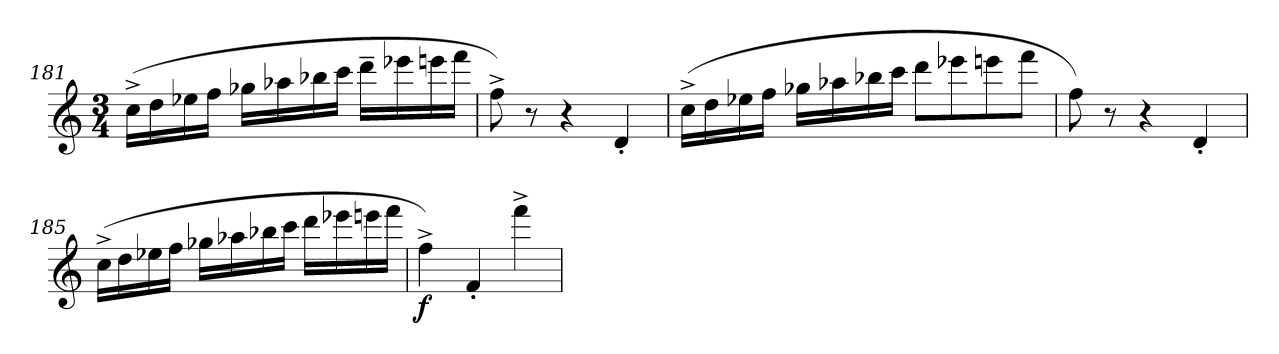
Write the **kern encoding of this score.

**kern	**dynam
*part1	*part1
*staff1	*staff1
*clefG2	*
*k[]	*
*M3/4	*
=181	=181
(>16cc^\LL	.
16dd\	.
16ee-X\	.
16ff\JJ	.
16gg-X\LL	.
16aa-X\	.
16bb-X\	.
16ccc\JJ	.
16ddd~\LL	.
16eee-X\	.
16eeen\	.
16fff\JJ	.
=182	=182
8ff^\)	.
8r	.
4r	.
4d'/	.
=183	=183
(>16cc^\LL	.
16dd\	.
16ee-X\	.
16ff\JJ	.
16gg-X\LL	.
16aa-X\	.
16bb-X\	.
16ccc\JJ	.
8ddd\L	.
8eee-X\	.
8eeen\	.
8fff\J	.
=184	=184
8ff\)	.
8r	.
4r	.
4d'/	.
=185	=185
(>16cc^\LL	.
16dd\	.
16ee-X\	.
16ff\JJ	.
16gg-X\LL	.
16aa-X\	.
16bb-X\	.
16ccc\JJ	.
16ddd\LL	.
16eee-X\	.
16eeen\	.
16fff\JJ	.
=186	=186
!	!LO:DY:b
4ff^\)	f
4f'/	.
4fff^\	.
=	=
*-	*-
